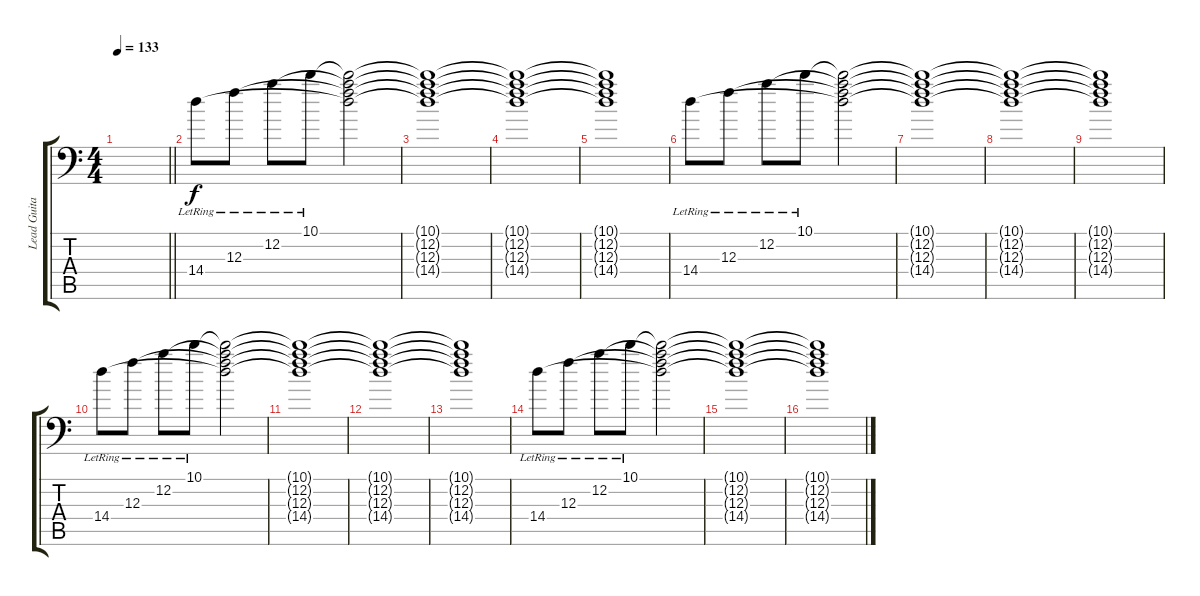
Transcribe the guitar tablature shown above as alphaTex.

\track ("Lead Guitar #3" "Lead Guita") {instrument electricguitarjazz}
\staff {score tabs}
\tuning (D4 A3 F3 C3 G2 A1) {hide}
\ts (4 4)
\tempo 133
\clef f4
\barLineRight lightlight
\ks c
|
\section ("" "")
14.4{lr}.8{volume 6} 12.3{lr}.8 12.2{lr}.8 10.1{lr}.8 (10.1{t} 12.2{t} 12.3{t} 14.4{t}).2 |
(10.1{t} 12.2{t} 12.3{t} 14.4{t}).1 |
(10.1{t} 12.2{t} 12.3{t} 14.4{t}).1 |
(10.1{t} 12.2{t} 12.3{t} 14.4{t}).1 |
14.4{lr}.8{volume 8} 12.3{lr}.8 12.2{lr}.8 10.1{lr}.8 (10.1{t} 12.2{t} 12.3{t} 14.4{t}).2 |
(10.1{t} 12.2{t} 12.3{t} 14.4{t}).1 |
(10.1{t} 12.2{t} 12.3{t} 14.4{t}).1 |
(10.1{t} 12.2{t} 12.3{t} 14.4{t}).1 |
14.4{lr}.8{volume 10} 12.3{lr}.8 12.2{lr}.8 10.1{lr}.8 (10.1{t} 12.2{t} 12.3{t} 14.4{t}).2 |
(10.1{t} 12.2{t} 12.3{t} 14.4{t}).1 |
(10.1{t} 12.2{t} 12.3{t} 14.4{t}).1 |
(10.1{t} 12.2{t} 12.3{t} 14.4{t}).1 |
14.4{lr}.8 12.3{lr}.8 12.2{lr}.8 10.1{lr}.8 (10.1{t} 12.2{t} 12.3{t} 14.4{t}).2 |
(10.1{t} 12.2{t} 12.3{t} 14.4{t}).1 |
(10.1{t} 12.2{t} 12.3{t} 14.4{t}).1
